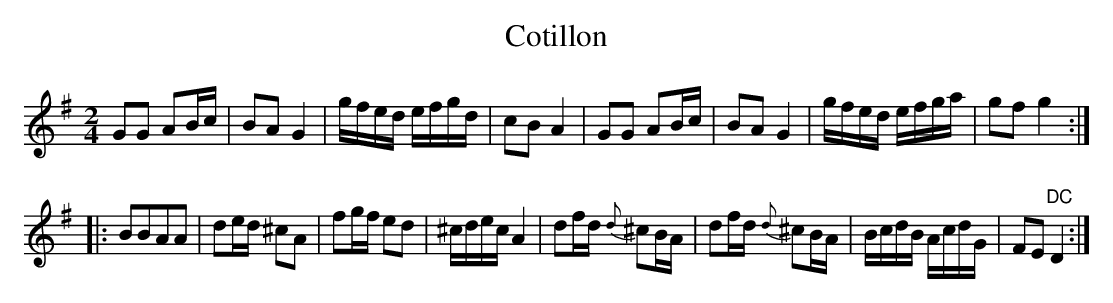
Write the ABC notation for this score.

X:1
T:Cotillon
M:2/4
K:G
G2G2 A2Bc| B2A2 G4| gfed efgd| c2B2 A4|\
G2G2 A2Bc| B2A2 G4| gfed efga| g2f2 g4::
B2B2A2A2| d2ed ^c2A2| f2gf e2d2|^cdec A4|\
d2fd {d}^c2BA| d2fd {d}^c2BA| \
BcdB AcdG| F2E2 "DC"D4 :|
